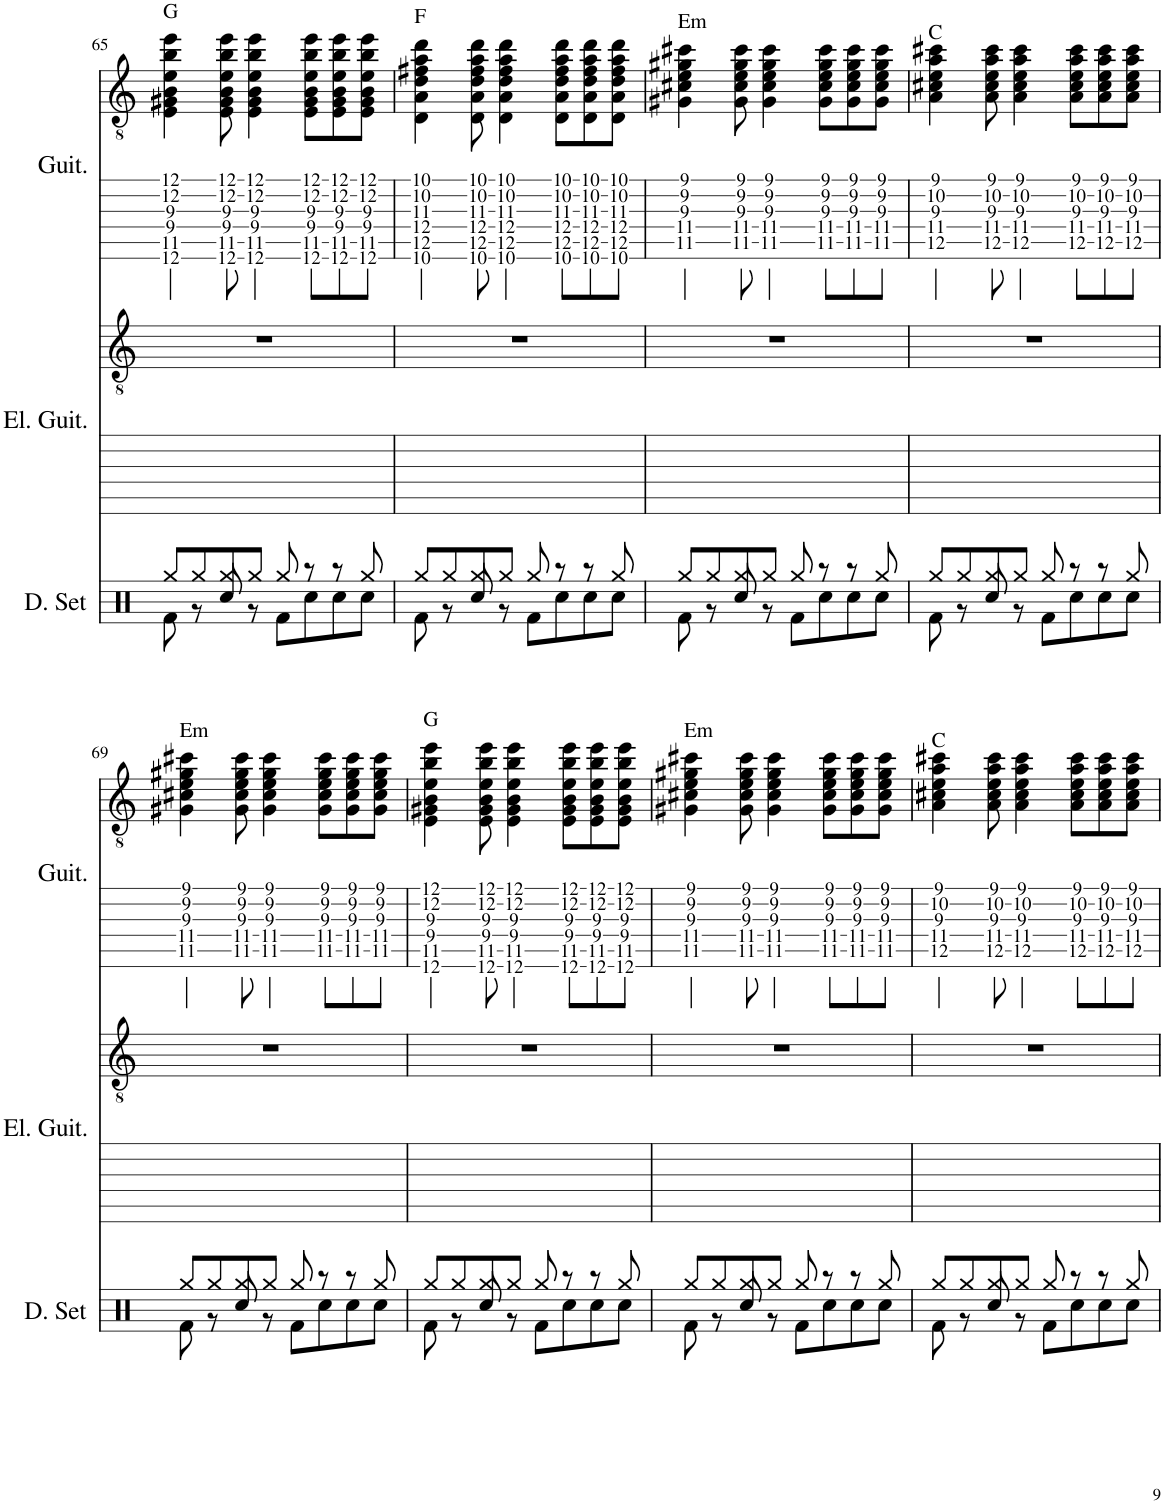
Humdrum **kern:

**kern	**kern	**kern	**kern	**kern
*part3	*part2	*part2	*part1	*part1
*staff5	*staff4	*staff3	*staff2	*staff1
*I"架子鼓	*I"电子吉他	*	*I"原音吉他	*
!!LO:PB:g=z
*clefX	*	*clefGv2	*	*clefGv2
*k[]	*k[]	*k[]	*k[]	*k[]
*M4/4	*M4/4	*M4/4	*M4/4	*M4/4
=65	=65	=65	=65	=65
*^	*	*	*	*
!	!	!	!	!	!LO:TX:a:t=G
8Rgg/L	8Rf\	1r	1r	4E\ 4G#X\ 4B\ 4e\ 4b\ 4ee\	4E\ 4G#X\ 4B\ 4e\ 4b\ 4ee\
8Rgg/	8r	.	.	.	.
8Rgg/	8Rcc/	.	.	8E\ 8G#\ 8B\ 8e\ 8b\ 8ee\	8E\ 8G#\ 8B\ 8e\ 8b\ 8ee\
8Rgg/J	8r	.	.	4E\ 4G#\ 4B\ 4e\ 4b\ 4ee\	4E\ 4G#\ 4B\ 4e\ 4b\ 4ee\
8Rgg/	8Rf\L	.	.	.	.
8r	8Rcc\	.	.	8E\ 8G#\ 8B\ 8e\ 8b\ 8ee\L	8E\ 8G#\ 8B\ 8e\ 8b\ 8ee\L
8r	8Rcc\	.	.	8E\ 8G#\ 8B\ 8e\ 8b\ 8ee\	8E\ 8G#\ 8B\ 8e\ 8b\ 8ee\
8Rgg/	8Rcc\J	.	.	8E\ 8G#\ 8B\ 8e\ 8b\ 8ee\J	8E\ 8G#\ 8B\ 8e\ 8b\ 8ee\J
=66	=66	=66	=66	=66	=66
!	!	!	!	!	!LO:TX:a:t=F
8Rgg/L	8Rf\	1r	1r	4D\ 4A\ 4d\ 4f#X\ 4a\ 4dd\	4D\ 4A\ 4d\ 4f#X\ 4a\ 4dd\
8Rgg/	8r	.	.	.	.
8Rgg/	8Rcc/	.	.	8D\ 8A\ 8d\ 8f#\ 8a\ 8dd\	8D\ 8A\ 8d\ 8f#\ 8a\ 8dd\
8Rgg/J	8r	.	.	4D\ 4A\ 4d\ 4f#\ 4a\ 4dd\	4D\ 4A\ 4d\ 4f#\ 4a\ 4dd\
8Rgg/	8Rf\L	.	.	.	.
8r	8Rcc\	.	.	8D\ 8A\ 8d\ 8f#\ 8a\ 8dd\L	8D\ 8A\ 8d\ 8f#\ 8a\ 8dd\L
8r	8Rcc\	.	.	8D\ 8A\ 8d\ 8f#\ 8a\ 8dd\	8D\ 8A\ 8d\ 8f#\ 8a\ 8dd\
8Rgg/	8Rcc\J	.	.	8D\ 8A\ 8d\ 8f#\ 8a\ 8dd\J	8D\ 8A\ 8d\ 8f#\ 8a\ 8dd\J
=67	=67	=67	=67	=67	=67
!	!	!	!	!	!LO:TX:a:t=Em
8Rgg/L	8Rf\	1r	1r	4G#X\ 4c#X\ 4e\ 4g#X\ 4cc#X\	4G#X\ 4c#X\ 4e\ 4g#X\ 4cc#X\
8Rgg/	8r	.	.	.	.
8Rgg/	8Rcc/	.	.	8G#\ 8c#\ 8e\ 8g#\ 8cc#\	8G#\ 8c#\ 8e\ 8g#\ 8cc#\
8Rgg/J	8r	.	.	4G#\ 4c#\ 4e\ 4g#\ 4cc#\	4G#\ 4c#\ 4e\ 4g#\ 4cc#\
8Rgg/	8Rf\L	.	.	.	.
8r	8Rcc\	.	.	8G#\ 8c#\ 8e\ 8g#\ 8cc#\L	8G#\ 8c#\ 8e\ 8g#\ 8cc#\L
8r	8Rcc\	.	.	8G#\ 8c#\ 8e\ 8g#\ 8cc#\	8G#\ 8c#\ 8e\ 8g#\ 8cc#\
8Rgg/	8Rcc\J	.	.	8G#\ 8c#\ 8e\ 8g#\ 8cc#\J	8G#\ 8c#\ 8e\ 8g#\ 8cc#\J
=68	=68	=68	=68	=68	=68
!	!	!	!	!	!LO:TX:a:t=C
8Rgg/L	8Rf\	1r	1r	4A\ 4c#X\ 4e\ 4a\ 4cc#X\	4A\ 4c#X\ 4e\ 4a\ 4cc#X\
8Rgg/	8r	.	.	.	.
8Rgg/	8Rcc/	.	.	8A\ 8c#\ 8e\ 8a\ 8cc#\	8A\ 8c#\ 8e\ 8a\ 8cc#\
8Rgg/J	8r	.	.	4A\ 4c#\ 4e\ 4a\ 4cc#\	4A\ 4c#\ 4e\ 4a\ 4cc#\
8Rgg/	8Rf\L	.	.	.	.
8r	8Rcc\	.	.	8A\ 8c#\ 8e\ 8a\ 8cc#\L	8A\ 8c#\ 8e\ 8a\ 8cc#\L
8r	8Rcc\	.	.	8A\ 8c#\ 8e\ 8a\ 8cc#\	8A\ 8c#\ 8e\ 8a\ 8cc#\
8Rgg/	8Rcc\J	.	.	8A\ 8c#\ 8e\ 8a\ 8cc#\J	8A\ 8c#\ 8e\ 8a\ 8cc#\J
!!LO:LB:g=z
=69	=69	=69	=69	=69	=69
!	!	!	!	!	!LO:TX:a:t=Em
8Rgg/L	8Rf\	1r	1r	4G#X\ 4c#X\ 4e\ 4g#X\ 4cc#X\	4G#X\ 4c#X\ 4e\ 4g#X\ 4cc#X\
8Rgg/	8r	.	.	.	.
8Rgg/	8Rcc/	.	.	8G#\ 8c#\ 8e\ 8g#\ 8cc#\	8G#\ 8c#\ 8e\ 8g#\ 8cc#\
8Rgg/J	8r	.	.	4G#\ 4c#\ 4e\ 4g#\ 4cc#\	4G#\ 4c#\ 4e\ 4g#\ 4cc#\
8Rgg/	8Rf\L	.	.	.	.
8r	8Rcc\	.	.	8G#\ 8c#\ 8e\ 8g#\ 8cc#\L	8G#\ 8c#\ 8e\ 8g#\ 8cc#\L
8r	8Rcc\	.	.	8G#\ 8c#\ 8e\ 8g#\ 8cc#\	8G#\ 8c#\ 8e\ 8g#\ 8cc#\
8Rgg/	8Rcc\J	.	.	8G#\ 8c#\ 8e\ 8g#\ 8cc#\J	8G#\ 8c#\ 8e\ 8g#\ 8cc#\J
=70	=70	=70	=70	=70	=70
!	!	!	!	!	!LO:TX:a:t=G
8Rgg/L	8Rf\	1r	1r	4E\ 4G#X\ 4B\ 4e\ 4b\ 4ee\	4E\ 4G#X\ 4B\ 4e\ 4b\ 4ee\
8Rgg/	8r	.	.	.	.
8Rgg/	8Rcc/	.	.	8E\ 8G#\ 8B\ 8e\ 8b\ 8ee\	8E\ 8G#\ 8B\ 8e\ 8b\ 8ee\
8Rgg/J	8r	.	.	4E\ 4G#\ 4B\ 4e\ 4b\ 4ee\	4E\ 4G#\ 4B\ 4e\ 4b\ 4ee\
8Rgg/	8Rf\L	.	.	.	.
8r	8Rcc\	.	.	8E\ 8G#\ 8B\ 8e\ 8b\ 8ee\L	8E\ 8G#\ 8B\ 8e\ 8b\ 8ee\L
8r	8Rcc\	.	.	8E\ 8G#\ 8B\ 8e\ 8b\ 8ee\	8E\ 8G#\ 8B\ 8e\ 8b\ 8ee\
8Rgg/	8Rcc\J	.	.	8E\ 8G#\ 8B\ 8e\ 8b\ 8ee\J	8E\ 8G#\ 8B\ 8e\ 8b\ 8ee\J
=71	=71	=71	=71	=71	=71
!	!	!	!	!	!LO:TX:a:t=Em
8Rgg/L	8Rf\	1r	1r	4G#X\ 4c#X\ 4e\ 4g#X\ 4cc#X\	4G#X\ 4c#X\ 4e\ 4g#X\ 4cc#X\
8Rgg/	8r	.	.	.	.
8Rgg/	8Rcc/	.	.	8G#\ 8c#\ 8e\ 8g#\ 8cc#\	8G#\ 8c#\ 8e\ 8g#\ 8cc#\
8Rgg/J	8r	.	.	4G#\ 4c#\ 4e\ 4g#\ 4cc#\	4G#\ 4c#\ 4e\ 4g#\ 4cc#\
8Rgg/	8Rf\L	.	.	.	.
8r	8Rcc\	.	.	8G#\ 8c#\ 8e\ 8g#\ 8cc#\L	8G#\ 8c#\ 8e\ 8g#\ 8cc#\L
8r	8Rcc\	.	.	8G#\ 8c#\ 8e\ 8g#\ 8cc#\	8G#\ 8c#\ 8e\ 8g#\ 8cc#\
8Rgg/	8Rcc\J	.	.	8G#\ 8c#\ 8e\ 8g#\ 8cc#\J	8G#\ 8c#\ 8e\ 8g#\ 8cc#\J
=72	=72	=72	=72	=72	=72
!	!	!	!	!	!LO:TX:a:t=C
8Rgg/L	8Rf\	1r	1r	4A\ 4c#X\ 4e\ 4a\ 4cc#X\	4A\ 4c#X\ 4e\ 4a\ 4cc#X\
8Rgg/	8r	.	.	.	.
8Rgg/	8Rcc/	.	.	8A\ 8c#\ 8e\ 8a\ 8cc#\	8A\ 8c#\ 8e\ 8a\ 8cc#\
8Rgg/J	8r	.	.	4A\ 4c#\ 4e\ 4a\ 4cc#\	4A\ 4c#\ 4e\ 4a\ 4cc#\
8Rgg/	8Rf\L	.	.	.	.
8r	8Rcc\	.	.	8A\ 8c#\ 8e\ 8a\ 8cc#\L	8A\ 8c#\ 8e\ 8a\ 8cc#\L
8r	8Rcc\	.	.	8A\ 8c#\ 8e\ 8a\ 8cc#\	8A\ 8c#\ 8e\ 8a\ 8cc#\
8Rgg/	8Rcc\J	.	.	8A\ 8c#\ 8e\ 8a\ 8cc#\J	8A\ 8c#\ 8e\ 8a\ 8cc#\J
*v	*v	*	*	*	*
=	=	=	=	=
*-	*-	*-	*-	*-
